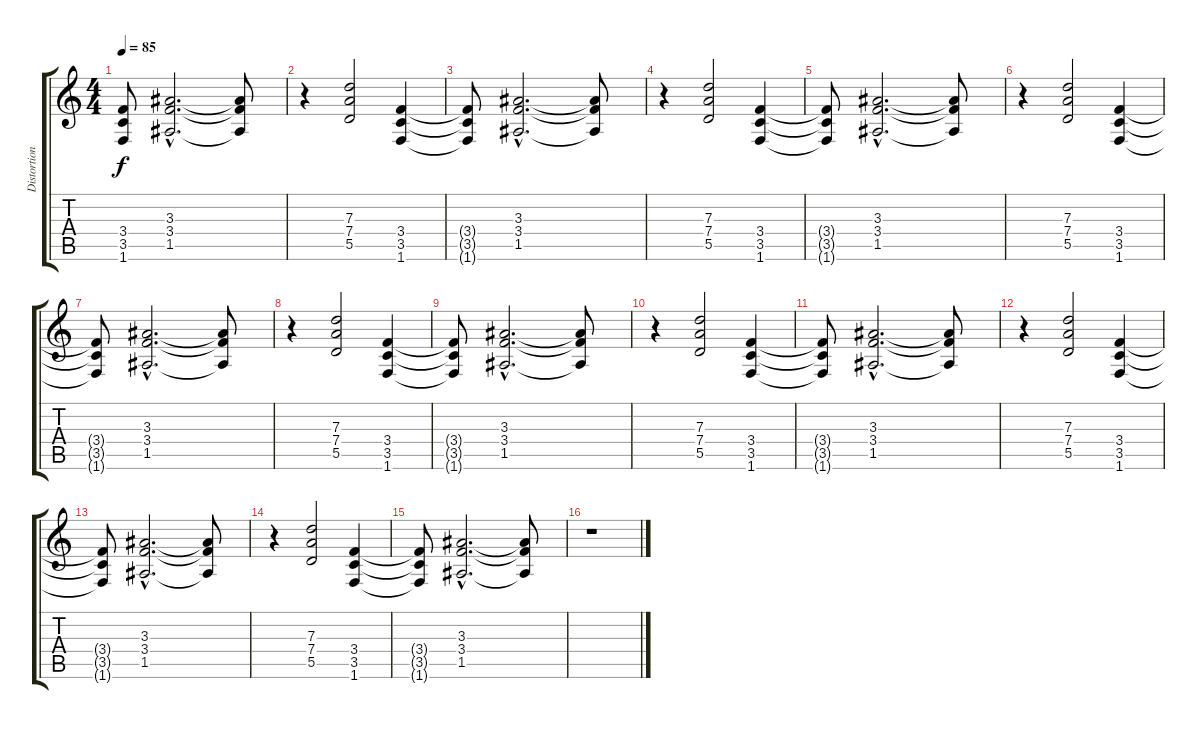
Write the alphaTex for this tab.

\track ("Distortion guitar" "Distortion") {instrument distortionguitar}
\staff {score tabs}
\tuning (E4 B3 G3 D3 A2 E2) {hide}
\ts (4 4)
\tempo 85
\clef g2
\ks c
(3.4{t} 3.5{t} 1.6{t}).8{dy f} (3.3{hac} 3.4{hac} 1.5{hac}).2{d} (3.3{t} 3.4{t} 1.5{t}).8 |
r.4 (7.3 7.4 5.5).2 (3.4 3.5 1.6).4 |
(3.4{t} 3.5{t} 1.6{t}).8 (3.3{hac} 3.4{hac} 1.5{hac}).2{d} (3.3{t} 3.4{t} 1.5{t}).8 |
r.4 (7.3 7.4 5.5).2 (3.4 3.5 1.6).4 |
(3.4{t} 3.5{t} 1.6{t}).8 (3.3{hac} 3.4{hac} 1.5{hac}).2{d} (3.3{t} 3.4{t} 1.5{t}).8 |
r.4 (7.3 7.4 5.5).2 (3.4 3.5 1.6).4 |
(3.4{t} 3.5{t} 1.6{t}).8 (3.3{hac} 3.4{hac} 1.5{hac}).2{d} (3.3{t} 3.4{t} 1.5{t}).8 |
r.4 (7.3 7.4 5.5).2 (3.4 3.5 1.6).4 |
(3.4{t} 3.5{t} 1.6{t}).8 (3.3{hac} 3.4{hac} 1.5{hac}).2{d} (3.3{t} 3.4{t} 1.5{t}).8 |
r.4 (7.3 7.4 5.5).2 (3.4 3.5 1.6).4 |
(3.4{t} 3.5{t} 1.6{t}).8 (3.3{hac} 3.4{hac} 1.5{hac}).2{d} (3.3{t} 3.4{t} 1.5{t}).8 |
r.4 (7.3 7.4 5.5).2 (3.4 3.5 1.6).4 |
(3.4{t} 3.5{t} 1.6{t}).8 (3.3{hac} 3.4{hac} 1.5{hac}).2{d} (3.3{t} 3.4{t} 1.5{t}).8 |
r.4 (7.3 7.4 5.5).2 (3.4 3.5 1.6).4 |
(3.4{t} 3.5{t} 1.6{t}).8 (3.3{hac} 3.4{hac} 1.5{hac}).2{d} (3.3{t} 3.4{t} 1.5{t}).8 |
r.1
